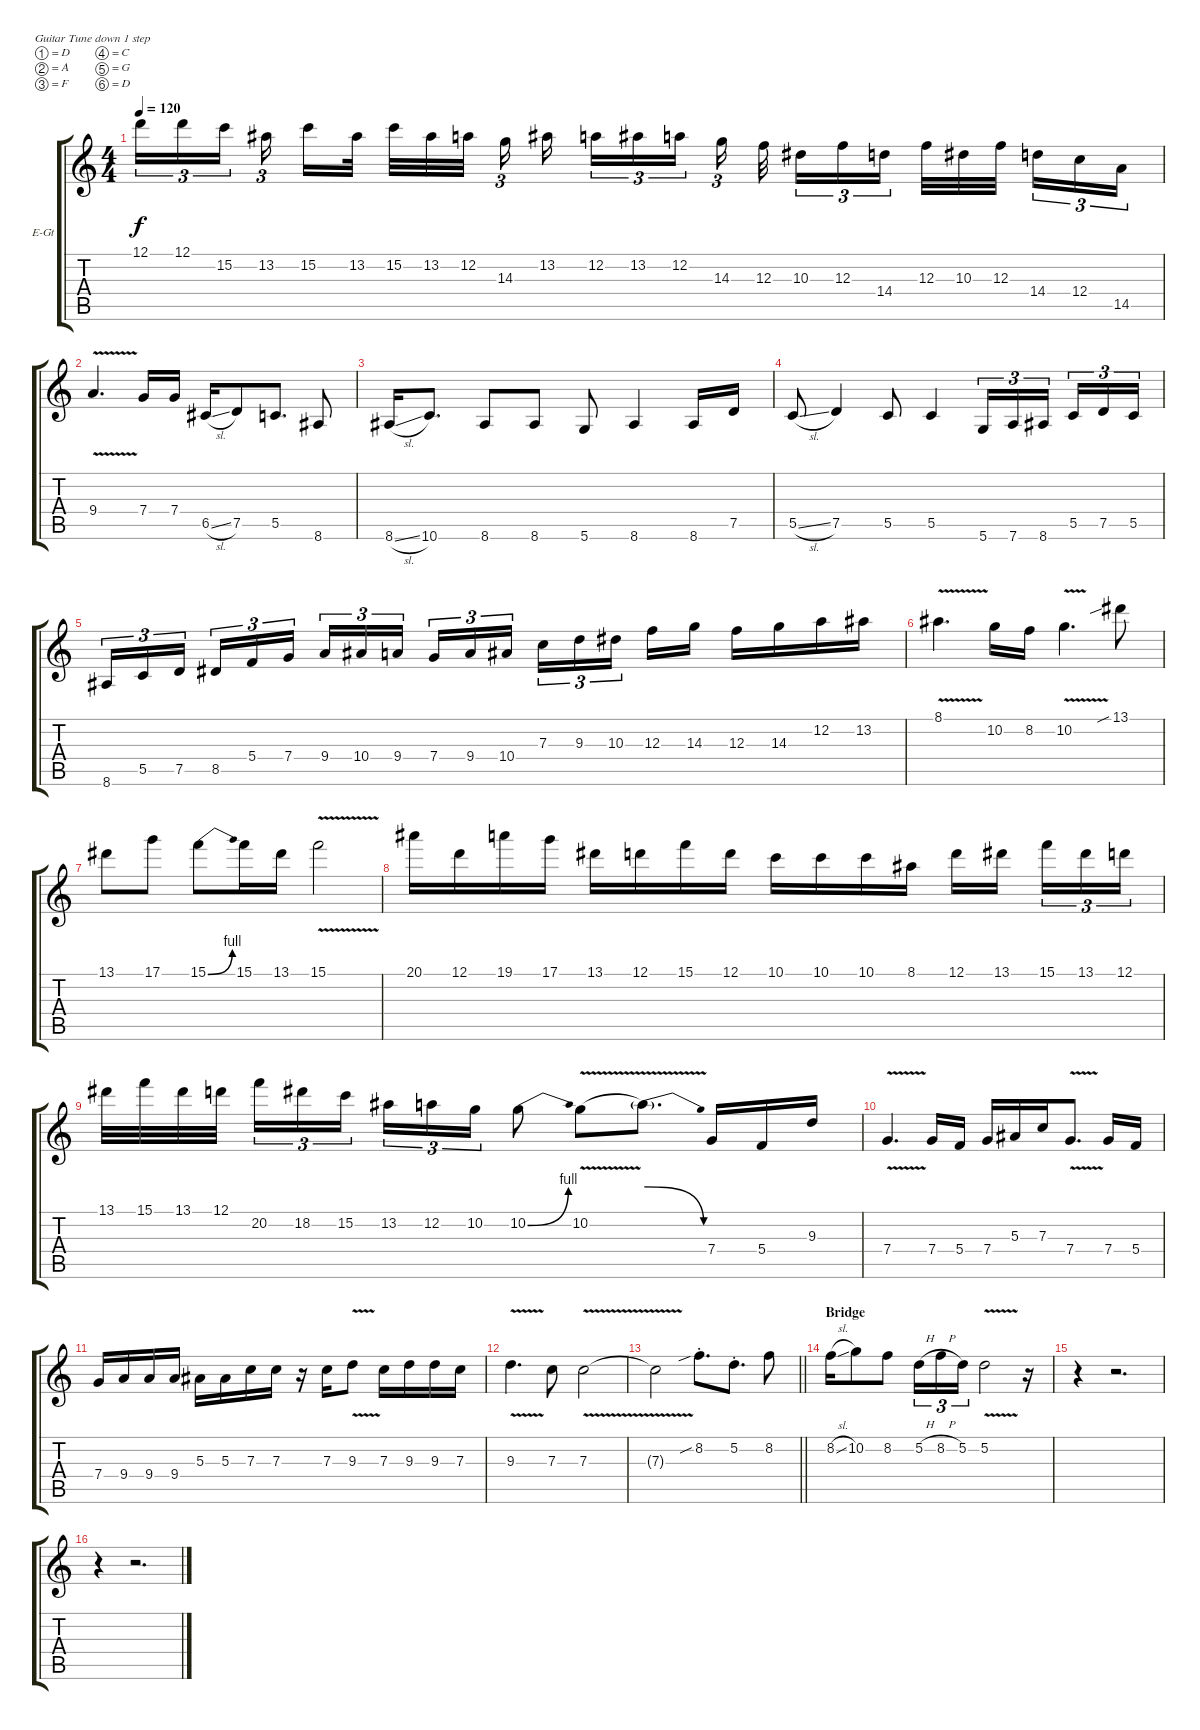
\bracketExtendMode groupsimilarinstruments
\firstSystemTrackNameOrientation horizontal
\otherSystemsTrackNameOrientation horizontal
\track ("S. Paeth - Lead Guitar" "E-Gt") {instrument distortionguitar}
\staff {score tabs}
\tuning (D4 A3 F3 C3 G2 D2)
\ts (4 4)
\tempo 120
\clef g2
\ks c
12.1.16{tu (3 2) dy f} 12.1.16{tu (3 2)} 15.2.16{tu (3 2)} 13.2.16{tu (3 2)} 15.2.16 13.2.32 15.2.32 13.2.32 12.2.32 14.3.16{tu (3 2)} 13.2.16 12.2.16{tu (3 2)} 13.2.16{tu (3 2)} 12.2.16{tu (3 2)} 14.3.16{tu (3 2)} 12.3.32 10.3.16{tu (3 2)} 12.3.16{tu (3 2)} 14.4.16{tu (3 2)} 12.3.32 10.3.32 12.3.32 14.4.16{tu (3 2)} 12.4.16{tu (3 2)} 14.5.16{tu (3 2)} |
9.4{v}.4{d} 7.4.16 7.4.16 6.5{sl}.16 7.5.8 5.5.8{d} 8.6.8 |
8.6{sl}.16 10.6.8{d} 8.6.8 8.6.8 5.6.8 8.6.4 8.6.16 7.5.16 |
5.5{sl}.8 7.5.4 5.5.8 5.5.4 5.6.16{tu (3 2)} 7.6.16{tu (3 2)} 8.6.16{tu (3 2)} 5.5.16{tu (3 2)} 7.5.16{tu (3 2)} 5.5.16{tu (3 2)} |
8.6.16{tu (3 2)} 5.5.16{tu (3 2)} 7.5.16{tu (3 2)} 8.5.16{tu (3 2)} 5.4.16{tu (3 2)} 7.4.16{tu (3 2)} 9.4.16{tu (3 2)} 10.4.16{tu (3 2)} 9.4.16{tu (3 2)} 7.4.16{tu (3 2)} 9.4.16{tu (3 2)} 10.4.16{tu (3 2)} 7.3.16{tu (3 2)} 9.3.16{tu (3 2)} 10.3.16{tu (3 2)} 12.3.16 14.3.16 12.3.16 14.3.16 12.2.16 13.2.16 |
8.1{v}.4{d} 10.2.16 8.2.16 10.2{v}.4{d} 13.1{sib}.8 |
13.1.8 17.1.8 15.1{be (bend 0 0 60 4)}.8 15.1.16 13.1.16 15.1{v}.2 |
20.1.16 12.1.16 19.1.16 17.1.16 13.1.16 12.1.16 15.1.16 12.1.16 10.1.16 10.1.16 10.1.16 8.1.16 12.1.16 13.1.16 15.1.16{tu (3 2)} 13.1.16{tu (3 2)} 12.1.16{tu (3 2)} |
13.1.32 15.1.32 13.1.32 12.1.32 20.2.16{tu (3 2)} 18.2.16{tu (3 2)} 15.2.16{tu (3 2)} 13.2.16{tu (3 2)} 12.2.16{tu (3 2)} 10.2.16{tu (3 2)} 10.2{be (bend 0 0 60 4)}.8 10.2{be (hold 0 0 60 0) v}.8 10.2{be (release 0 4 60 0) t}.8{d} 7.4.16 5.4.16 9.3.16 |
7.4{v}.4{d} 7.4.16 5.4.16 7.4.16 5.3.16 7.3.16 7.4{v}.8{d} 7.4.16 5.4.16 |
7.4.16 9.4.16 9.4.16 9.4.16 5.3.16 5.3.16 7.3.16 7.3.16 r.16 7.3.16 9.3{v}.8 7.3.16 9.3.16 9.3.16 7.3.16 |
9.3{v}.4{d} 7.3.8 7.3{v}.2 |
\barLineRight lightlight
7.3{v t}.2 8.2{sib st}.8{d} 5.2{st}.8{d} 8.2.8 |
\section ("" "Bridge")
8.2{sl}.16 10.2.8 8.2.8 5.2{h}.16{tu (3 2)} 8.2{h}.16{tu (3 2)} 5.2.16{tu (3 2)} 5.2{v}.2 r.16 |
r.4 r.2{d} |
r.4 r.2{d}
